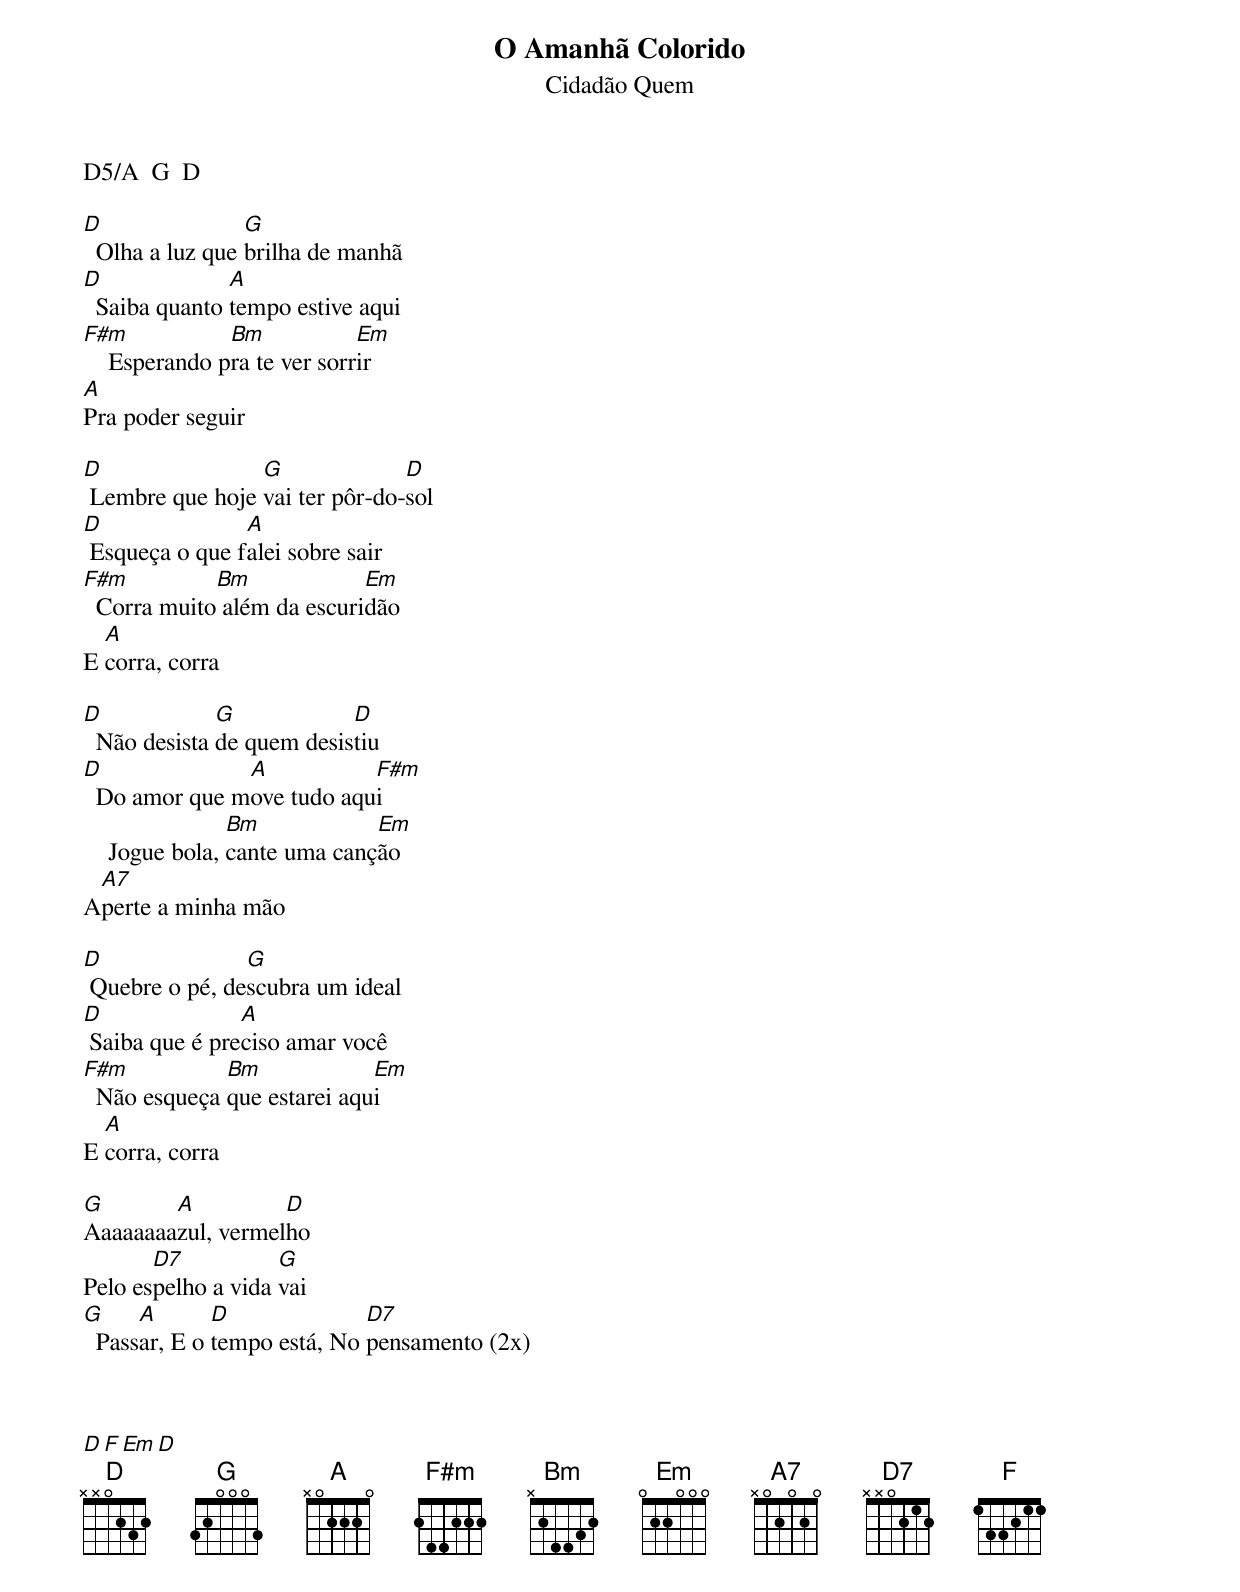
O Amanhã Colorido
Cidadão Quem


D5/A  G  D

D                G
  Olha a luz que brilha de manhã
D              A
  Saiba quanto tempo estive aqui
F#m            Bm            Em
    Esperando pra te ver sorrir
A
Pra poder seguir

D                G              D
 Lembre que hoje vai ter pôr-do-sol
D               A
 Esqueça o que falei sobre sair
F#m          Bm             Em
  Corra muito além da escuridão
  A
E corra, corra

D             G            D
  Não desista de quem desistiu
D              A           F#m
  Do amor que move tudo aqui
                Bm            Em
    Jogue bola, cante uma canção
 A7
Aperte a minha mão

D               G
 Quebre o pé, descubra um ideal
D               A
 Saiba que é preciso amar você
F#m           Bm             Em
  Não esqueça que estarei aqui
  A
E corra, corra

G       A          D
Aaaaaaaazul, vermelho
       D7           G
Pelo espelho a vida vai
G     A       D              D7
  Passar, E o tempo está, No pensamento (2x)



D  F  Em  D
